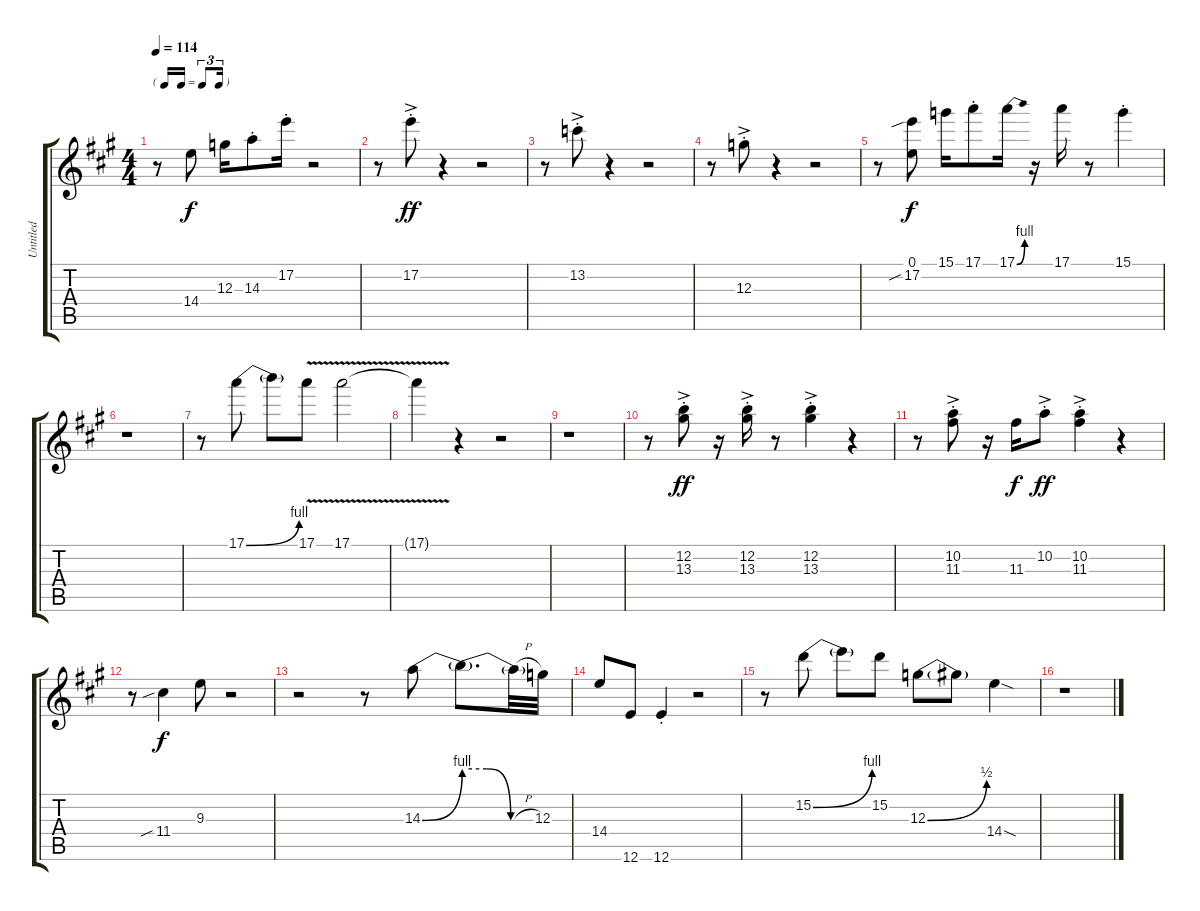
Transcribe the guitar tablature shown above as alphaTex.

\track ("Untitled" "Untitled") {instrument overdrivenguitar}
\staff {score tabs}
\tuning (E4 B3 G3 D3 A2 E2) {hide}
\ts (4 4)
\tf triplet16th
\tempo 114
\clef g2
\ks a
r.8{dy f} 14.4.8 12.3.16 14.3{st}.8 17.2{st}.16 r.2 |
r.8 17.2{ac st}.8{dy ff} r.4 r.2 |
r.8 13.2{ac st}.8 r.4 r.2 |
r.8 12.3{ac st}.8 r.4 r.2 |
r.8 (0.1 17.2{sib}).8{dy f} 15.1.16 17.1{st}.8 17.1{be (bend 0 0 60 4)}.16 r.16 17.1.16 r.8 15.1{st}.4 |
r.1 |
r.8 17.1{be (bend 0 0 60 4)}.8 17.1{t}.8 17.1{v}.8 17.1{v}.2 |
17.1{v t}.4 r.4 r.2 |
r.1 |
r.8 (12.2{ac st} 13.3{ac st}).8{dy ff} r.16 (12.2{ac st} 13.3{ac st}).16 r.8 (12.2{ac st} 13.3{ac st}).4 r.4 |
r.8 (10.2{ac st} 11.3{ac st}).8 r.16 11.3.16{dy f} 10.2{ac st}.8{dy ff} (10.2{ac st} 11.3{ac st}).4 r.4 |
r.8 11.4{sib}.4{dy f} 9.3.8 r.2 |
r.2 r.8 14.3{be (bend 0 0 60 4)}.8 14.3{be (custom 0 4 20 4 40 0 60 0) t}.8{d} 14.3{h t}.32 12.3.32 |
14.4.8 12.6.8 12.6{st}.4 r.2 |
r.8 15.2{be (bend 0 0 60 4)}.8 15.2{t}.8 15.2.8 12.3{be (bend 0 0 60 2)}.8 12.3{t}.8 14.4{sod}.4 |
r.1
